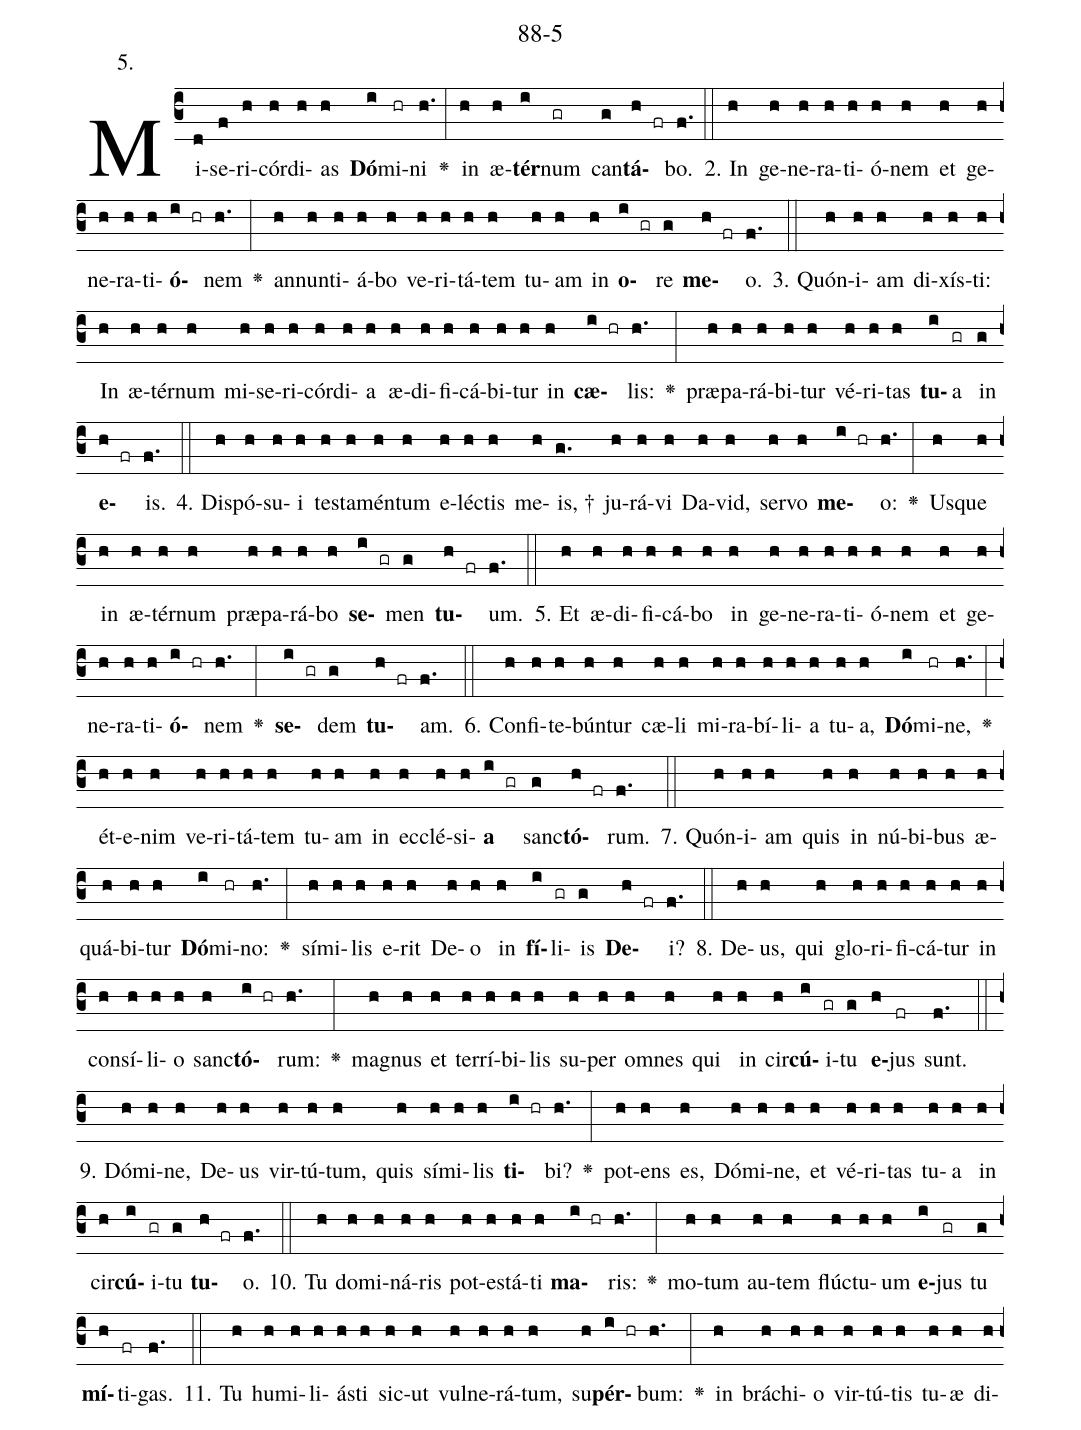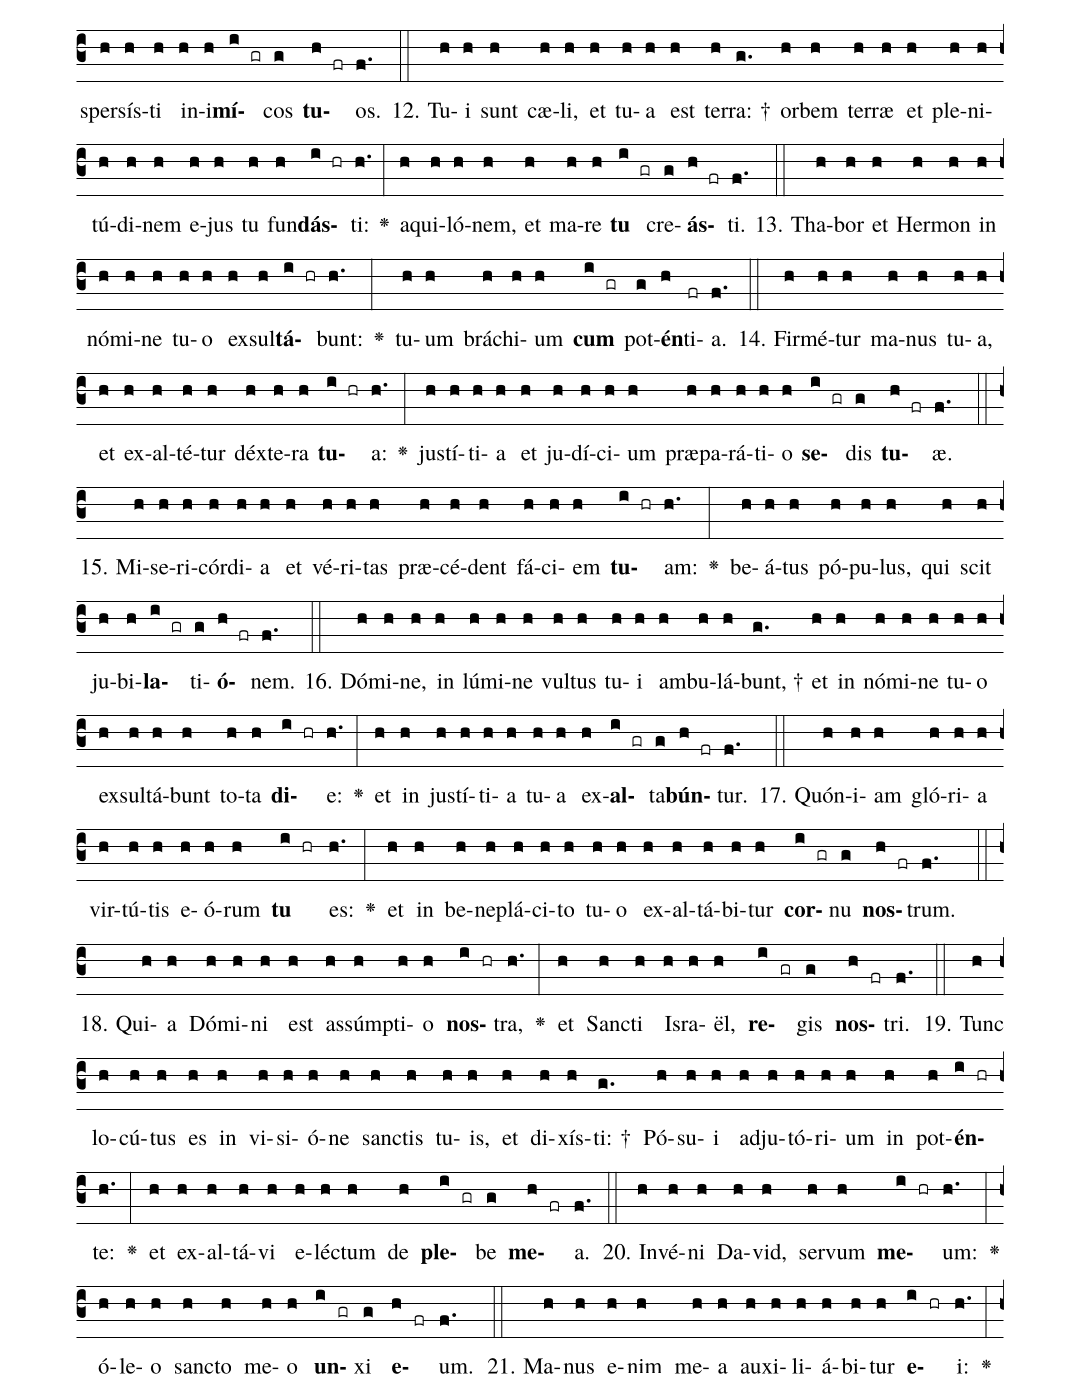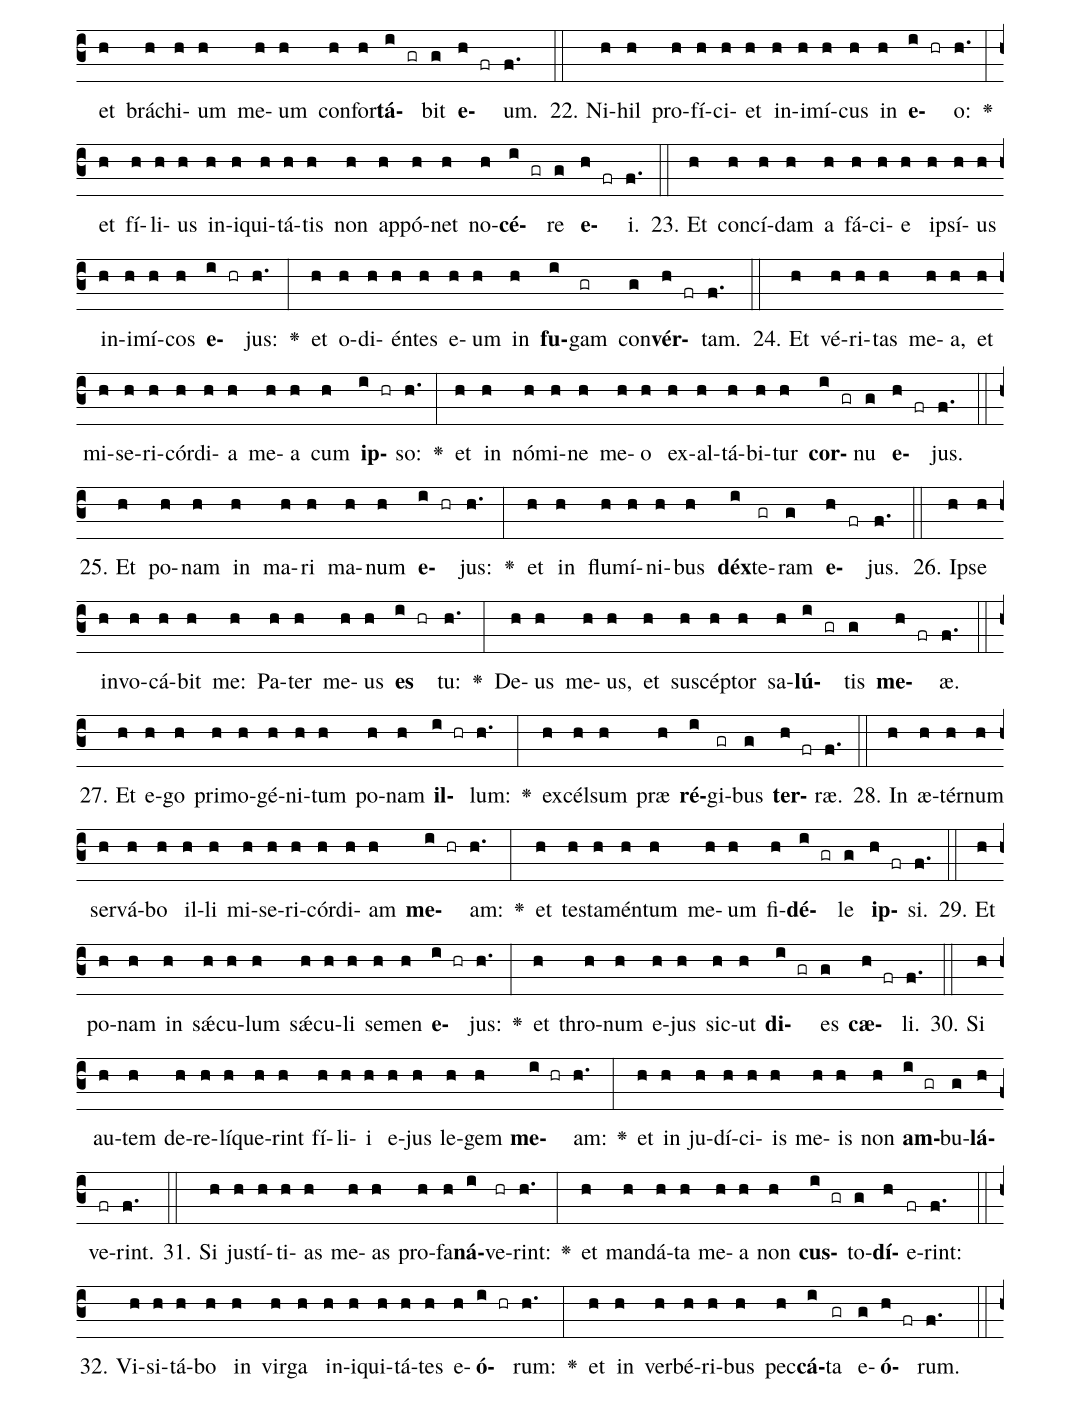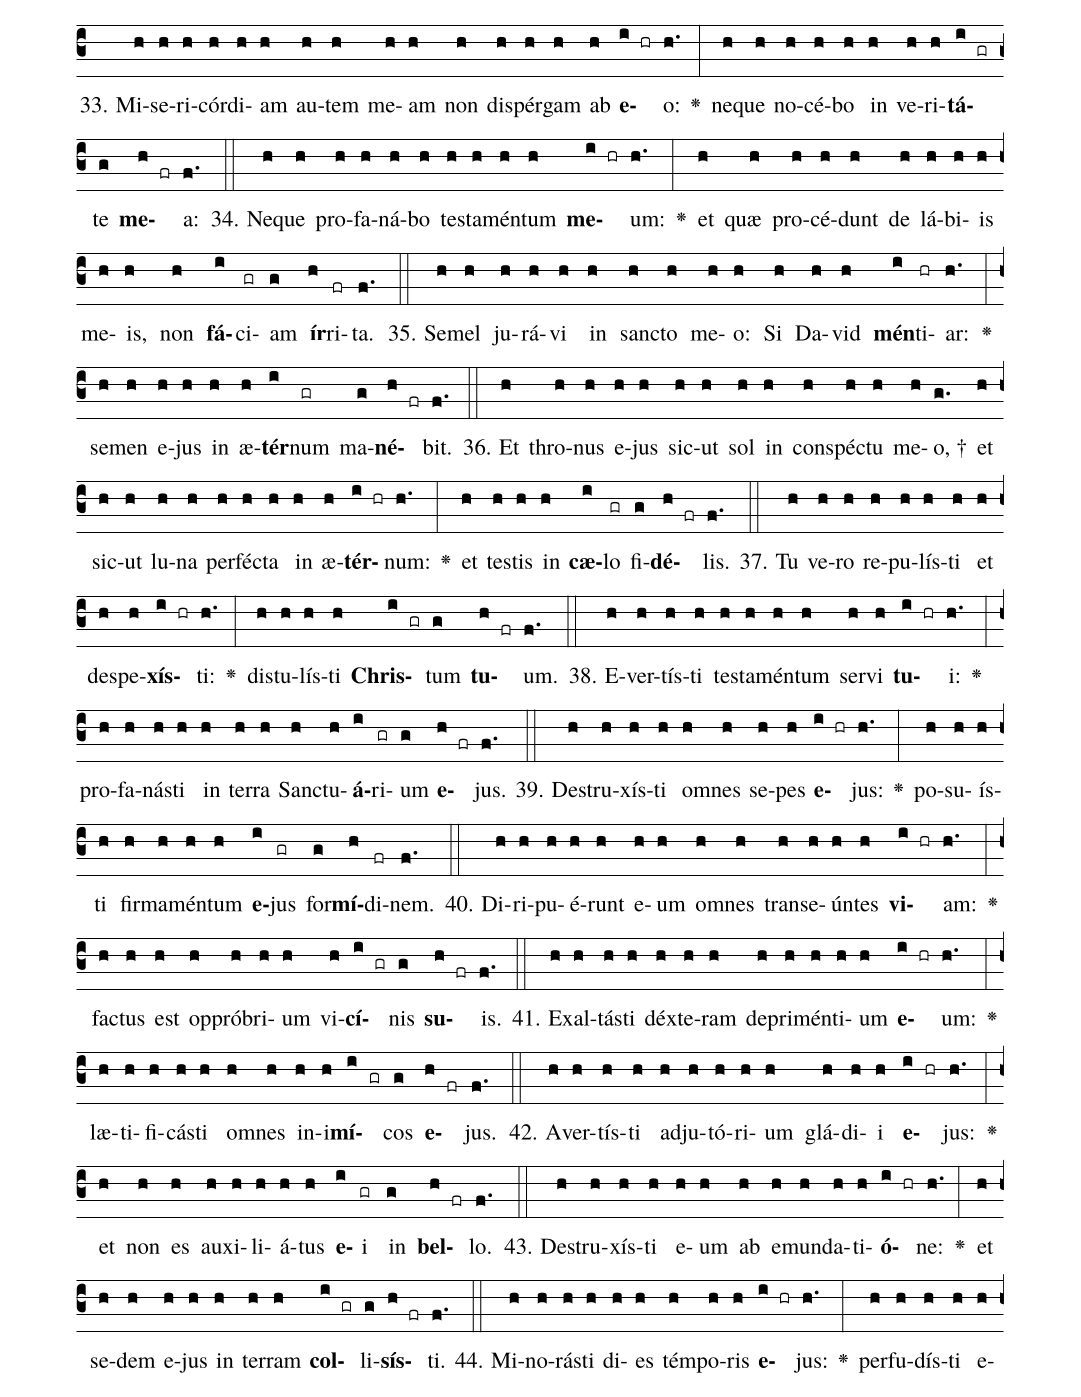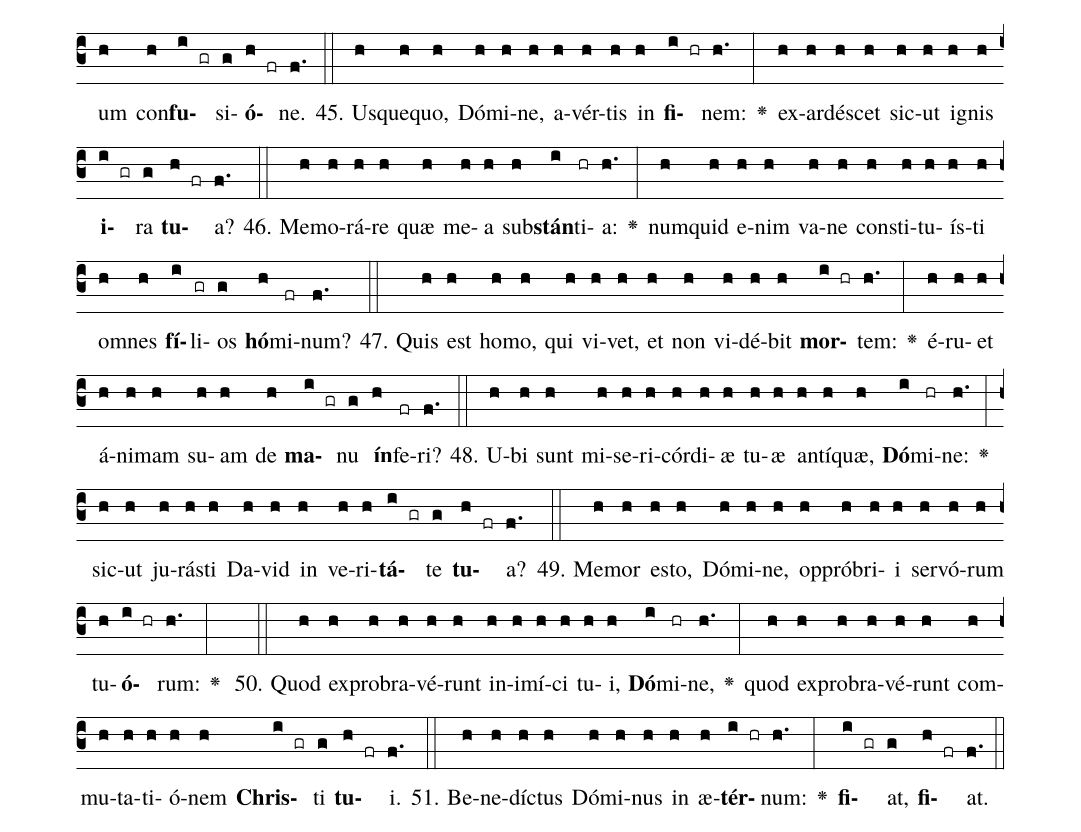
name: 88-5;
annotation: 5.;
%%
(c3)Mi(d)se(f)ri(h)cór(h)di(h)as(h) <b>Dó</b>(i)mi(hr)ni(h.) <v>\greheightstar</v>(:) in(h) æ(h)<b>tér</b>(i)num(gr) can(g)<b>tá</b>(h fr)bo.(f.) (::)
2. In(h) ge(h)ne(h)ra(h)ti(h)ó(h)nem(h) et(h) ge(h)ne(h)ra(h)ti(h)<b>ó</b>(i hr)nem(h.) <v>\greheightstar</v>(:) an(h)nun(h)ti(h)á(h)bo(h) ve(h)ri(h)tá(h)tem(h) tu(h)am(h) in(h) <b>o</b>(i gr)re(g) <b>me</b>(h fr)o.(f.) (::)
3. Quón(h)i(h)am(h) di(h)xís(h)ti:(h) In(h) æ(h)tér(h)num(h) mi(h)se(h)ri(h)cór(h)di(h)a(h) æ(h)di(h)fi(h)cá(h)bi(h)tur(h) in(h) <b>cæ</b>(i hr)lis:(h.) <v>\greheightstar</v>(:) præ(h)pa(h)rá(h)bi(h)tur(h) vé(h)ri(h)tas(h) <b>tu</b>(i)a(gr) in(g) <b>e</b>(h fr)is.(f.) (::)
4. Dis(h)pó(h)su(h)i(h) tes(h)ta(h)mén(h)tum(h) e(h)léc(h)tis(h) me(h)is, †(g.) ju(h)rá(h)vi(h) Da(h)vid,(h) ser(h)vo(h) <b>me</b>(i hr)o:(h.) <v>\greheightstar</v>(:) Us(h)que(h) in(h) æ(h)tér(h)num(h) præ(h)pa(h)rá(h)bo(h) <b>se</b>(i gr)men(g) <b>tu</b>(h fr)um.(f.) (::)
5. Et(h) æ(h)di(h)fi(h)cá(h)bo(h) in(h) ge(h)ne(h)ra(h)ti(h)ó(h)nem(h) et(h) ge(h)ne(h)ra(h)ti(h)<b>ó</b>(i hr)nem(h.) <v>\greheightstar</v>(:) <b>se</b>(i gr)dem(g) <b>tu</b>(h fr)am.(f.) (::)
6. Con(h)fi(h)te(h)bún(h)tur(h) cæ(h)li(h) mi(h)ra(h)bí(h)li(h)a(h) tu(h)a,(h) <b>Dó</b>(i)mi(hr)ne,(h.) <v>\greheightstar</v>(:) ét(h)e(h)nim(h) ve(h)ri(h)tá(h)tem(h) tu(h)am(h) in(h) ec(h)clé(h)si(h)<b>a</b>(i gr) sanc(g)<b>tó</b>(h fr)rum.(f.) (::)
7. Quón(h)i(h)am(h) quis(h) in(h) nú(h)bi(h)bus(h) æ(h)quá(h)bi(h)tur(h) <b>Dó</b>(i)mi(hr)no:(h.) <v>\greheightstar</v>(:) sí(h)mi(h)lis(h) e(h)rit(h) De(h)o(h) in(h) <b>fí</b>(i)li(gr)is(g) <b>De</b>(h fr)i?(f.) (::)
8. De(h)us,(h) qui(h) glo(h)ri(h)fi(h)cá(h)tur(h) in(h) con(h)sí(h)li(h)o(h) sanc(h)<b>tó</b>(i hr)rum:(h.) <v>\greheightstar</v>(:) ma(h)gnus(h) et(h) ter(h)rí(h)bi(h)lis(h) su(h)per(h) om(h)nes(h) qui(h) in(h) cir(h)<b>cú</b>(i)i(gr)tu(g) <b>e</b>(h)jus(fr) sunt.(f.) (::)
9. Dó(h)mi(h)ne,(h) De(h)us(h) vir(h)tú(h)tum,(h) quis(h) sí(h)mi(h)lis(h) <b>ti</b>(i hr)bi?(h.) <v>\greheightstar</v>(:) pot(h)ens(h) es,(h) Dó(h)mi(h)ne,(h) et(h) vé(h)ri(h)tas(h) tu(h)a(h) in(h) cir(h)<b>cú</b>(i)i(gr)tu(g) <b>tu</b>(h fr)o.(f.) (::)
10. Tu(h) do(h)mi(h)ná(h)ris(h) pot(h)es(h)tá(h)ti(h) <b>ma</b>(i hr)ris:(h.) <v>\greheightstar</v>(:) mo(h)tum(h) au(h)tem(h) flúc(h)tu(h)um(h) <b>e</b>(i)jus(gr) tu(g) <b>mí</b>(h)ti(fr)gas.(f.) (::)
11. Tu(h) hu(h)mi(h)li(h)ás(h)ti(h) sic(h)ut(h) vul(h)ne(h)rá(h)tum,(h) su(h)<b>pér</b>(i hr)bum:(h.) <v>\greheightstar</v>(:) in(h) brá(h)chi(h)o(h) vir(h)tú(h)tis(h) tu(h)æ(h) di(h)sper(h)sís(h)ti(h) in(h)i(h)<b>mí</b>(i gr)cos(g) <b>tu</b>(h fr)os.(f.) (::)
12. Tu(h)i(h) sunt(h) cæ(h)li,(h) et(h) tu(h)a(h) est(h) ter(h)ra: †(g.) or(h)bem(h) ter(h)ræ(h) et(h) ple(h)ni(h)tú(h)di(h)nem(h) e(h)jus(h) tu(h) fun(h)<b>dás</b>(i hr)ti:(h.) <v>\greheightstar</v>(:) a(h)qui(h)ló(h)nem,(h) et(h) ma(h)re(h) <b>tu</b>(i gr) cre(g)<b>ás</b>(h fr)ti.(f.) (::)
13. Tha(h)bor(h) et(h) Her(h)mon(h) in(h) nó(h)mi(h)ne(h) tu(h)o(h) ex(h)sul(h)<b>tá</b>(i hr)bunt:(h.) <v>\greheightstar</v>(:) tu(h)um(h) brá(h)chi(h)um(h) <b>cum</b>(i gr) pot(g)<b>én</b>(h)ti(fr)a.(f.) (::)
14. Fir(h)mé(h)tur(h) ma(h)nus(h) tu(h)a,(h) et(h) ex(h)al(h)té(h)tur(h) déx(h)te(h)ra(h) <b>tu</b>(i hr)a:(h.) <v>\greheightstar</v>(:) jus(h)tí(h)ti(h)a(h) et(h) ju(h)dí(h)ci(h)um(h) præ(h)pa(h)rá(h)ti(h)o(h) <b>se</b>(i gr)dis(g) <b>tu</b>(h fr)æ.(f.) (::)
15. Mi(h)se(h)ri(h)cór(h)di(h)a(h) et(h) vé(h)ri(h)tas(h) præ(h)cé(h)dent(h) fá(h)ci(h)em(h) <b>tu</b>(i hr)am:(h.) <v>\greheightstar</v>(:) be(h)á(h)tus(h) pó(h)pu(h)lus,(h) qui(h) scit(h) ju(h)bi(h)<b>la</b>(i gr)ti(g)<b>ó</b>(h fr)nem.(f.) (::)
16. Dó(h)mi(h)ne,(h) in(h) lú(h)mi(h)ne(h) vul(h)tus(h) tu(h)i(h) am(h)bu(h)lá(h)bunt, †(g.) et(h) in(h) nó(h)mi(h)ne(h) tu(h)o(h) ex(h)sul(h)tá(h)bunt(h) to(h)ta(h) <b>di</b>(i hr)e:(h.) <v>\greheightstar</v>(:) et(h) in(h) jus(h)tí(h)ti(h)a(h) tu(h)a(h) ex(h)<b>al</b>(i gr)ta(g)<b>bún</b>(h fr)tur.(f.) (::)
17. Quón(h)i(h)am(h) gló(h)ri(h)a(h) vir(h)tú(h)tis(h) e(h)ó(h)rum(h) <b>tu</b>(i hr) es:(h.) <v>\greheightstar</v>(:) et(h) in(h) be(h)ne(h)plá(h)ci(h)to(h) tu(h)o(h) ex(h)al(h)tá(h)bi(h)tur(h) <b>cor</b>(i gr)nu(g) <b>nos</b>(h fr)trum.(f.) (::)
18. Qui(h)a(h) Dó(h)mi(h)ni(h) est(h) as(h)súmp(h)ti(h)o(h) <b>nos</b>(i hr)tra,(h.) <v>\greheightstar</v>(:) et(h) Sanc(h)ti(h) Is(h)ra(h)ël,(h) <b>re</b>(i gr)gis(g) <b>nos</b>(h fr)tri.(f.) (::)
19. Tunc(h) lo(h)cú(h)tus(h) es(h) in(h) vi(h)si(h)ó(h)ne(h) sanc(h)tis(h) tu(h)is,(h) et(h) di(h)xís(h)ti: †(g.) Pó(h)su(h)i(h) ad(h)ju(h)tó(h)ri(h)um(h) in(h) pot(h)<b>én</b>(i hr)te:(h.) <v>\greheightstar</v>(:) et(h) ex(h)al(h)tá(h)vi(h) e(h)léc(h)tum(h) de(h) <b>ple</b>(i gr)be(g) <b>me</b>(h fr)a.(f.) (::)
20. In(h)vé(h)ni(h) Da(h)vid,(h) ser(h)vum(h) <b>me</b>(i hr)um:(h.) <v>\greheightstar</v>(:) ó(h)le(h)o(h) sanc(h)to(h) me(h)o(h) <b>un</b>(i gr)xi(g) <b>e</b>(h fr)um.(f.) (::)
21. Ma(h)nus(h) e(h)nim(h) me(h)a(h) au(h)xi(h)li(h)á(h)bi(h)tur(h) <b>e</b>(i hr)i:(h.) <v>\greheightstar</v>(:) et(h) brá(h)chi(h)um(h) me(h)um(h) con(h)for(h)<b>tá</b>(i gr)bit(g) <b>e</b>(h fr)um.(f.) (::)
22. Ni(h)hil(h) pro(h)fí(h)ci(h)et(h) in(h)i(h)mí(h)cus(h) in(h) <b>e</b>(i hr)o:(h.) <v>\greheightstar</v>(:) et(h) fí(h)li(h)us(h) in(h)i(h)qui(h)tá(h)tis(h) non(h) ap(h)pó(h)net(h) no(h)<b>cé</b>(i gr)re(g) <b>e</b>(h fr)i.(f.) (::)
23. Et(h) con(h)cí(h)dam(h) a(h) fá(h)ci(h)e(h) ip(h)sí(h)us(h) in(h)i(h)mí(h)cos(h) <b>e</b>(i hr)jus:(h.) <v>\greheightstar</v>(:) et(h) o(h)di(h)én(h)tes(h) e(h)um(h) in(h) <b>fu</b>(i)gam(gr) con(g)<b>vér</b>(h fr)tam.(f.) (::)
24. Et(h) vé(h)ri(h)tas(h) me(h)a,(h) et(h) mi(h)se(h)ri(h)cór(h)di(h)a(h) me(h)a(h) cum(h) <b>ip</b>(i hr)so:(h.) <v>\greheightstar</v>(:) et(h) in(h) nó(h)mi(h)ne(h) me(h)o(h) ex(h)al(h)tá(h)bi(h)tur(h) <b>cor</b>(i gr)nu(g) <b>e</b>(h fr)jus.(f.) (::)
25. Et(h) po(h)nam(h) in(h) ma(h)ri(h) ma(h)num(h) <b>e</b>(i hr)jus:(h.) <v>\greheightstar</v>(:) et(h) in(h) flu(h)mí(h)ni(h)bus(h) <b>déx</b>(i)te(gr)ram(g) <b>e</b>(h fr)jus.(f.) (::)
26. Ip(h)se(h) in(h)vo(h)cá(h)bit(h) me:(h) Pa(h)ter(h) me(h)us(h) <b>es</b>(i hr) tu:(h.) <v>\greheightstar</v>(:) De(h)us(h) me(h)us,(h) et(h) su(h)scép(h)tor(h) sa(h)<b>lú</b>(i gr)tis(g) <b>me</b>(h fr)æ.(f.) (::)
27. Et(h) e(h)go(h) pri(h)mo(h)gé(h)ni(h)tum(h) po(h)nam(h) <b>il</b>(i hr)lum:(h.) <v>\greheightstar</v>(:) ex(h)cél(h)sum(h) præ(h) <b>ré</b>(i)gi(gr)bus(g) <b>ter</b>(h fr)ræ.(f.) (::)
28. In(h) æ(h)tér(h)num(h) ser(h)vá(h)bo(h) il(h)li(h) mi(h)se(h)ri(h)cór(h)di(h)am(h) <b>me</b>(i hr)am:(h.) <v>\greheightstar</v>(:) et(h) tes(h)ta(h)mén(h)tum(h) me(h)um(h) fi(h)<b>dé</b>(i gr)le(g) <b>ip</b>(h fr)si.(f.) (::)
29. Et(h) po(h)nam(h) in(h) sǽ(h)cu(h)lum(h) sǽ(h)cu(h)li(h) se(h)men(h) <b>e</b>(i hr)jus:(h.) <v>\greheightstar</v>(:) et(h) thro(h)num(h) e(h)jus(h) sic(h)ut(h) <b>di</b>(i gr)es(g) <b>cæ</b>(h fr)li.(f.) (::)
30. Si(h) au(h)tem(h) de(h)re(h)lí(h)que(h)rint(h) fí(h)li(h)i(h) e(h)jus(h) le(h)gem(h) <b>me</b>(i hr)am:(h.) <v>\greheightstar</v>(:) et(h) in(h) ju(h)dí(h)ci(h)is(h) me(h)is(h) non(h) <b>am</b>(i gr)bu(g)<b>lá</b>(h)ve(fr)rint.(f.) (::)
31. Si(h) jus(h)tí(h)ti(h)as(h) me(h)as(h) pro(h)fa(h)<b>ná</b>(i)ve(hr)rint:(h.) <v>\greheightstar</v>(:) et(h) man(h)dá(h)ta(h) me(h)a(h) non(h) <b>cus</b>(i gr)to(g)<b>dí</b>(h)e(fr)rint:(f.) (::)
32. Vi(h)si(h)tá(h)bo(h) in(h) vir(h)ga(h) in(h)i(h)qui(h)tá(h)tes(h) e(h)<b>ó</b>(i hr)rum:(h.) <v>\greheightstar</v>(:) et(h) in(h) ver(h)bé(h)ri(h)bus(h) pec(h)<b>cá</b>(i)ta(gr) e(g)<b>ó</b>(h fr)rum.(f.) (::)
33. Mi(h)se(h)ri(h)cór(h)di(h)am(h) au(h)tem(h) me(h)am(h) non(h) di(h)spér(h)gam(h) ab(h) <b>e</b>(i hr)o:(h.) <v>\greheightstar</v>(:) ne(h)que(h) no(h)cé(h)bo(h) in(h) ve(h)ri(h)<b>tá</b>(i gr)te(g) <b>me</b>(h fr)a:(f.) (::)
34. Ne(h)que(h) pro(h)fa(h)ná(h)bo(h) tes(h)ta(h)mén(h)tum(h) <b>me</b>(i hr)um:(h.) <v>\greheightstar</v>(:) et(h) quæ(h) pro(h)cé(h)dunt(h) de(h) lá(h)bi(h)is(h) me(h)is,(h) non(h) <b>fá</b>(i)ci(gr)am(g) <b>ír</b>(h)ri(fr)ta.(f.) (::)
35. Se(h)mel(h) ju(h)rá(h)vi(h) in(h) sanc(h)to(h) me(h)o:(h) Si(h) Da(h)vid(h) <b>mén</b>(i)ti(hr)ar:(h.) <v>\greheightstar</v>(:) se(h)men(h) e(h)jus(h) in(h) æ(h)<b>tér</b>(i)num(gr) ma(g)<b>né</b>(h fr)bit.(f.) (::)
36. Et(h) thro(h)nus(h) e(h)jus(h) sic(h)ut(h) sol(h) in(h) con(h)spéc(h)tu(h) me(h)o, †(g.) et(h) sic(h)ut(h) lu(h)na(h) per(h)féc(h)ta(h) in(h) æ(h)<b>tér</b>(i hr)num:(h.) <v>\greheightstar</v>(:) et(h) tes(h)tis(h) in(h) <b>cæ</b>(i)lo(gr) fi(g)<b>dé</b>(h fr)lis.(f.) (::)
37. Tu(h) ve(h)ro(h) re(h)pu(h)lís(h)ti(h) et(h) de(h)spe(h)<b>xís</b>(i hr)ti:(h.) <v>\greheightstar</v>(:) dis(h)tu(h)lís(h)ti(h) <b>Chris</b>(i gr)tum(g) <b>tu</b>(h fr)um.(f.) (::)
38. E(h)ver(h)tís(h)ti(h) tes(h)ta(h)mén(h)tum(h) ser(h)vi(h) <b>tu</b>(i hr)i:(h.) <v>\greheightstar</v>(:) pro(h)fa(h)nás(h)ti(h) in(h) ter(h)ra(h) Sanc(h)tu(h)<b>á</b>(i)ri(gr)um(g) <b>e</b>(h fr)jus.(f.) (::)
39. De(h)stru(h)xís(h)ti(h) om(h)nes(h) se(h)pes(h) <b>e</b>(i hr)jus:(h.) <v>\greheightstar</v>(:) po(h)su(h)ís(h)ti(h) fir(h)ma(h)mén(h)tum(h) <b>e</b>(i)jus(gr) for(g)<b>mí</b>(h)di(fr)nem.(f.) (::)
40. Di(h)ri(h)pu(h)é(h)runt(h) e(h)um(h) om(h)nes(h) trans(h)e(h)ún(h)tes(h) <b>vi</b>(i hr)am:(h.) <v>\greheightstar</v>(:) fac(h)tus(h) est(h) op(h)pró(h)bri(h)um(h) vi(h)<b>cí</b>(i gr)nis(g) <b>su</b>(h fr)is.(f.) (::)
41. Ex(h)al(h)tás(h)ti(h) déx(h)te(h)ram(h) de(h)pri(h)mén(h)ti(h)um(h) <b>e</b>(i hr)um:(h.) <v>\greheightstar</v>(:) læ(h)ti(h)fi(h)cás(h)ti(h) om(h)nes(h) in(h)i(h)<b>mí</b>(i gr)cos(g) <b>e</b>(h fr)jus.(f.) (::)
42. A(h)ver(h)tís(h)ti(h) ad(h)ju(h)tó(h)ri(h)um(h) glá(h)di(h)i(h) <b>e</b>(i hr)jus:(h.) <v>\greheightstar</v>(:) et(h) non(h) es(h) au(h)xi(h)li(h)á(h)tus(h) <b>e</b>(i)i(gr) in(g) <b>bel</b>(h fr)lo.(f.) (::)
43. De(h)stru(h)xís(h)ti(h) e(h)um(h) ab(h) e(h)mun(h)da(h)ti(h)<b>ó</b>(i hr)ne:(h.) <v>\greheightstar</v>(:) et(h) se(h)dem(h) e(h)jus(h) in(h) ter(h)ram(h) <b>col</b>(i gr)li(g)<b>sís</b>(h fr)ti.(f.) (::)
44. Mi(h)no(h)rás(h)ti(h) di(h)es(h) tém(h)po(h)ris(h) <b>e</b>(i hr)jus:(h.) <v>\greheightstar</v>(:) per(h)fu(h)dís(h)ti(h) e(h)um(h) con(h)<b>fu</b>(i gr)si(g)<b>ó</b>(h fr)ne.(f.) (::)
45. Us(h)que(h)quo,(h) Dó(h)mi(h)ne,(h) a(h)vér(h)tis(h) in(h) <b>fi</b>(i hr)nem:(h.) <v>\greheightstar</v>(:) ex(h)ar(h)dé(h)scet(h) sic(h)ut(h) i(h)gnis(h) <b>i</b>(i gr)ra(g) <b>tu</b>(h fr)a?(f.) (::)
46. Me(h)mo(h)rá(h)re(h) quæ(h) me(h)a(h) sub(h)<b>stán</b>(i)ti(hr)a:(h.) <v>\greheightstar</v>(:) num(h)quid(h) e(h)nim(h) va(h)ne(h) con(h)sti(h)tu(h)ís(h)ti(h) om(h)nes(h) <b>fí</b>(i)li(gr)os(g) <b>hó</b>(h)mi(fr)num?(f.) (::)
47. Quis(h) est(h) ho(h)mo,(h) qui(h) vi(h)vet,(h) et(h) non(h) vi(h)dé(h)bit(h) <b>mor</b>(i hr)tem:(h.) <v>\greheightstar</v>(:) é(h)ru(h)et(h) á(h)ni(h)mam(h) su(h)am(h) de(h) <b>ma</b>(i gr)nu(g) <b>ín</b>(h)fe(fr)ri?(f.) (::)
48. U(h)bi(h) sunt(h) mi(h)se(h)ri(h)cór(h)di(h)æ(h) tu(h)æ(h) an(h)tí(h)quæ,(h) <b>Dó</b>(i)mi(hr)ne:(h.) <v>\greheightstar</v>(:) sic(h)ut(h) ju(h)rás(h)ti(h) Da(h)vid(h) in(h) ve(h)ri(h)<b>tá</b>(i gr)te(g) <b>tu</b>(h fr)a?(f.) (::)
49. Me(h)mor(h) es(h)to,(h) Dó(h)mi(h)ne,(h) op(h)pró(h)bri(h)i(h) ser(h)vó(h)rum(h) tu(h)<b>ó</b>(i hr)rum:(h.) <v>\greheightstar</v>(:)  (::)
50. Quod(h) ex(h)pro(h)bra(h)vé(h)runt(h) in(h)i(h)mí(h)ci(h) tu(h)i,(h) <b>Dó</b>(i)mi(hr)ne,(h.) <v>\greheightstar</v>(:) quod(h) ex(h)pro(h)bra(h)vé(h)runt(h) com(h)mu(h)ta(h)ti(h)ó(h)nem(h) <b>Chris</b>(i gr)ti(g) <b>tu</b>(h fr)i.(f.) (::)
51. Be(h)ne(h)díc(h)tus(h) Dó(h)mi(h)nus(h) in(h) æ(h)<b>tér</b>(i hr)num:(h.) <v>\greheightstar</v>(:) <b>fi</b>(i gr)at,(g) <b>fi</b>(h fr)at.(f.) (::)
